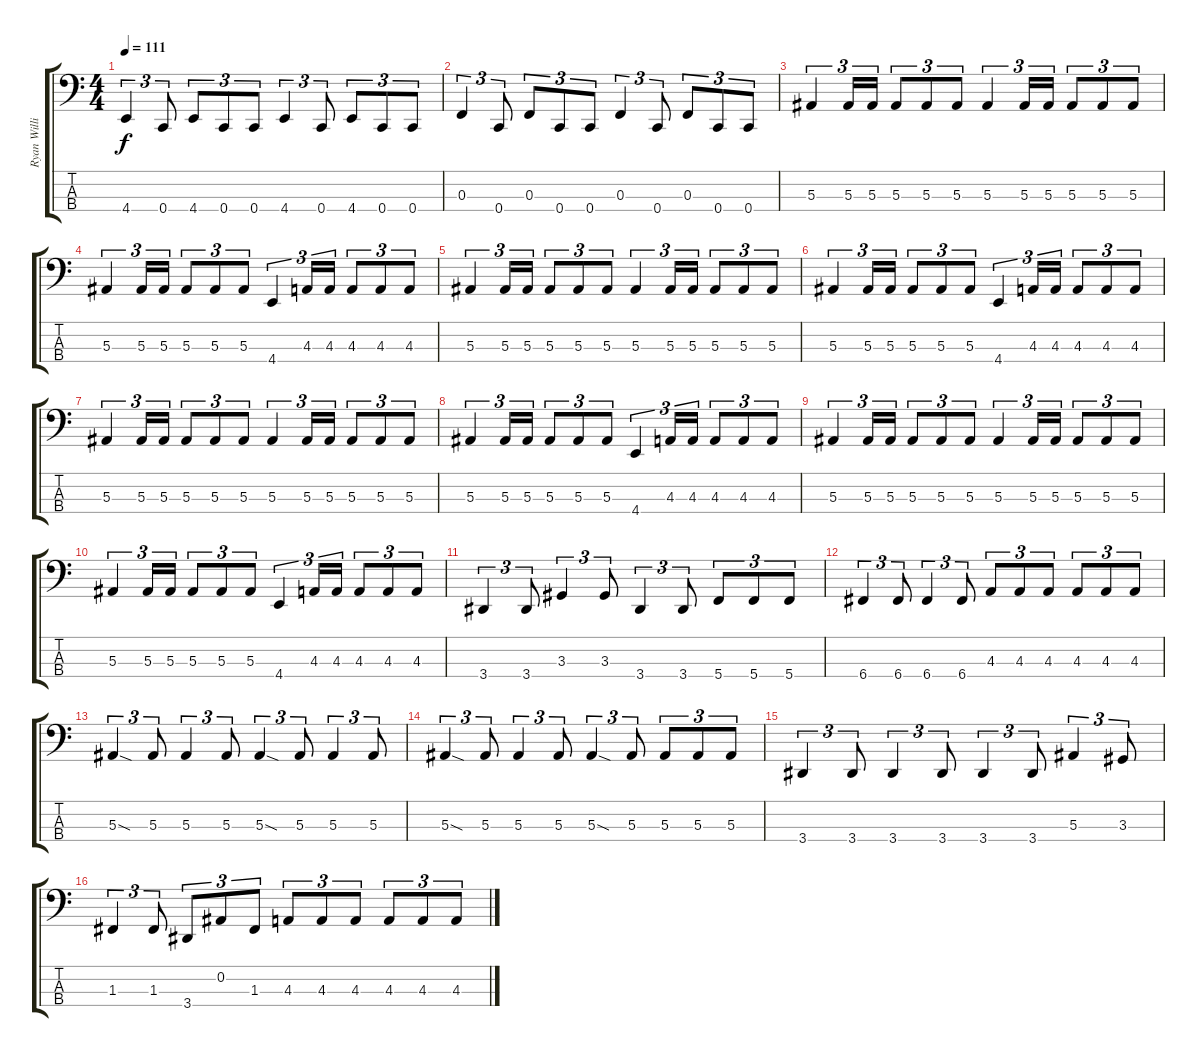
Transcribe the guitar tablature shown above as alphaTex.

\track ("Ryan Williams (Bass)" "Ryan Willi") {instrument electricbassfinger}
\staff {score tabs}
\tuning (Eb2 Bb1 F1 C1) {hide}
\ts (4 4)
\tempo 111
\clef f4
\ks c
4.4.4{tu (3 2) dy f} 0.4.8{tu (3 2)} 4.4.8{tu (3 2)} 0.4.8{tu (3 2)} 0.4.8{tu (3 2)} 4.4.4{tu (3 2)} 0.4.8{tu (3 2)} 4.4.8{tu (3 2)} 0.4.8{tu (3 2)} 0.4.8{tu (3 2)} |
0.3.4{tu (3 2)} 0.4.8{tu (3 2)} 0.3.8{tu (3 2)} 0.4.8{tu (3 2)} 0.4.8{tu (3 2)} 0.3.4{tu (3 2)} 0.4.8{tu (3 2)} 0.3.8{tu (3 2)} 0.4.8{tu (3 2)} 0.4.8{tu (3 2)} |
5.3.4{tu (3 2)} 5.3.16{tu (3 2)} 5.3.16{tu (3 2)} 5.3.8{tu (3 2)} 5.3.8{tu (3 2)} 5.3.8{tu (3 2)} 5.3.4{tu (3 2)} 5.3.16{tu (3 2)} 5.3.16{tu (3 2)} 5.3.8{tu (3 2)} 5.3.8{tu (3 2)} 5.3.8{tu (3 2)} |
5.3.4{tu (3 2)} 5.3.16{tu (3 2)} 5.3.16{tu (3 2)} 5.3.8{tu (3 2)} 5.3.8{tu (3 2)} 5.3.8{tu (3 2)} 4.4.4{tu (3 2)} 4.3.16{tu (3 2)} 4.3.16{tu (3 2)} 4.3.8{tu (3 2)} 4.3.8{tu (3 2)} 4.3.8{tu (3 2)} |
5.3.4{tu (3 2)} 5.3.16{tu (3 2)} 5.3.16{tu (3 2)} 5.3.8{tu (3 2)} 5.3.8{tu (3 2)} 5.3.8{tu (3 2)} 5.3.4{tu (3 2)} 5.3.16{tu (3 2)} 5.3.16{tu (3 2)} 5.3.8{tu (3 2)} 5.3.8{tu (3 2)} 5.3.8{tu (3 2)} |
5.3.4{tu (3 2)} 5.3.16{tu (3 2)} 5.3.16{tu (3 2)} 5.3.8{tu (3 2)} 5.3.8{tu (3 2)} 5.3.8{tu (3 2)} 4.4.4{tu (3 2)} 4.3.16{tu (3 2)} 4.3.16{tu (3 2)} 4.3.8{tu (3 2)} 4.3.8{tu (3 2)} 4.3.8{tu (3 2)} |
5.3.4{tu (3 2)} 5.3.16{tu (3 2)} 5.3.16{tu (3 2)} 5.3.8{tu (3 2)} 5.3.8{tu (3 2)} 5.3.8{tu (3 2)} 5.3.4{tu (3 2)} 5.3.16{tu (3 2)} 5.3.16{tu (3 2)} 5.3.8{tu (3 2)} 5.3.8{tu (3 2)} 5.3.8{tu (3 2)} |
5.3.4{tu (3 2)} 5.3.16{tu (3 2)} 5.3.16{tu (3 2)} 5.3.8{tu (3 2)} 5.3.8{tu (3 2)} 5.3.8{tu (3 2)} 4.4.4{tu (3 2)} 4.3.16{tu (3 2)} 4.3.16{tu (3 2)} 4.3.8{tu (3 2)} 4.3.8{tu (3 2)} 4.3.8{tu (3 2)} |
5.3.4{tu (3 2)} 5.3.16{tu (3 2)} 5.3.16{tu (3 2)} 5.3.8{tu (3 2)} 5.3.8{tu (3 2)} 5.3.8{tu (3 2)} 5.3.4{tu (3 2)} 5.3.16{tu (3 2)} 5.3.16{tu (3 2)} 5.3.8{tu (3 2)} 5.3.8{tu (3 2)} 5.3.8{tu (3 2)} |
5.3.4{tu (3 2)} 5.3.16{tu (3 2)} 5.3.16{tu (3 2)} 5.3.8{tu (3 2)} 5.3.8{tu (3 2)} 5.3.8{tu (3 2)} 4.4.4{tu (3 2)} 4.3.16{tu (3 2)} 4.3.16{tu (3 2)} 4.3.8{tu (3 2)} 4.3.8{tu (3 2)} 4.3.8{tu (3 2)} |
3.4.4{tu (3 2)} 3.4.8{tu (3 2)} 3.3.4{tu (3 2)} 3.3.8{tu (3 2)} 3.4.4{tu (3 2)} 3.4.8{tu (3 2)} 5.4.8{tu (3 2)} 5.4.8{tu (3 2)} 5.4.8{tu (3 2)} |
6.4.4{tu (3 2)} 6.4.8{tu (3 2)} 6.4.4{tu (3 2)} 6.4.8{tu (3 2)} 4.3.8{tu (3 2)} 4.3.8{tu (3 2)} 4.3.8{tu (3 2)} 4.3.8{tu (3 2)} 4.3.8{tu (3 2)} 4.3.8{tu (3 2)} |
5.3{sod}.4{tu (3 2)} 5.3.8{tu (3 2)} 5.3.4{tu (3 2)} 5.3.8{tu (3 2)} 5.3{sod}.4{tu (3 2)} 5.3.8{tu (3 2)} 5.3.4{tu (3 2)} 5.3.8{tu (3 2)} |
5.3{sod}.4{tu (3 2)} 5.3.8{tu (3 2)} 5.3.4{tu (3 2)} 5.3.8{tu (3 2)} 5.3{sod}.4{tu (3 2)} 5.3.8{tu (3 2)} 5.3.8{tu (3 2)} 5.3.8{tu (3 2)} 5.3.8{tu (3 2)} |
3.4.4{tu (3 2)} 3.4.8{tu (3 2)} 3.4.4{tu (3 2)} 3.4.8{tu (3 2)} 3.4.4{tu (3 2)} 3.4.8{tu (3 2)} 5.3.4{tu (3 2)} 3.3.8{tu (3 2)} |
1.3.4{tu (3 2)} 1.3.8{tu (3 2)} 3.4.8{tu (3 2)} 0.2.8{tu (3 2)} 1.3.8{tu (3 2)} 4.3.8{tu (3 2)} 4.3.8{tu (3 2)} 4.3.8{tu (3 2)} 4.3.8{tu (3 2)} 4.3.8{tu (3 2)} 4.3.8{tu (3 2)}
